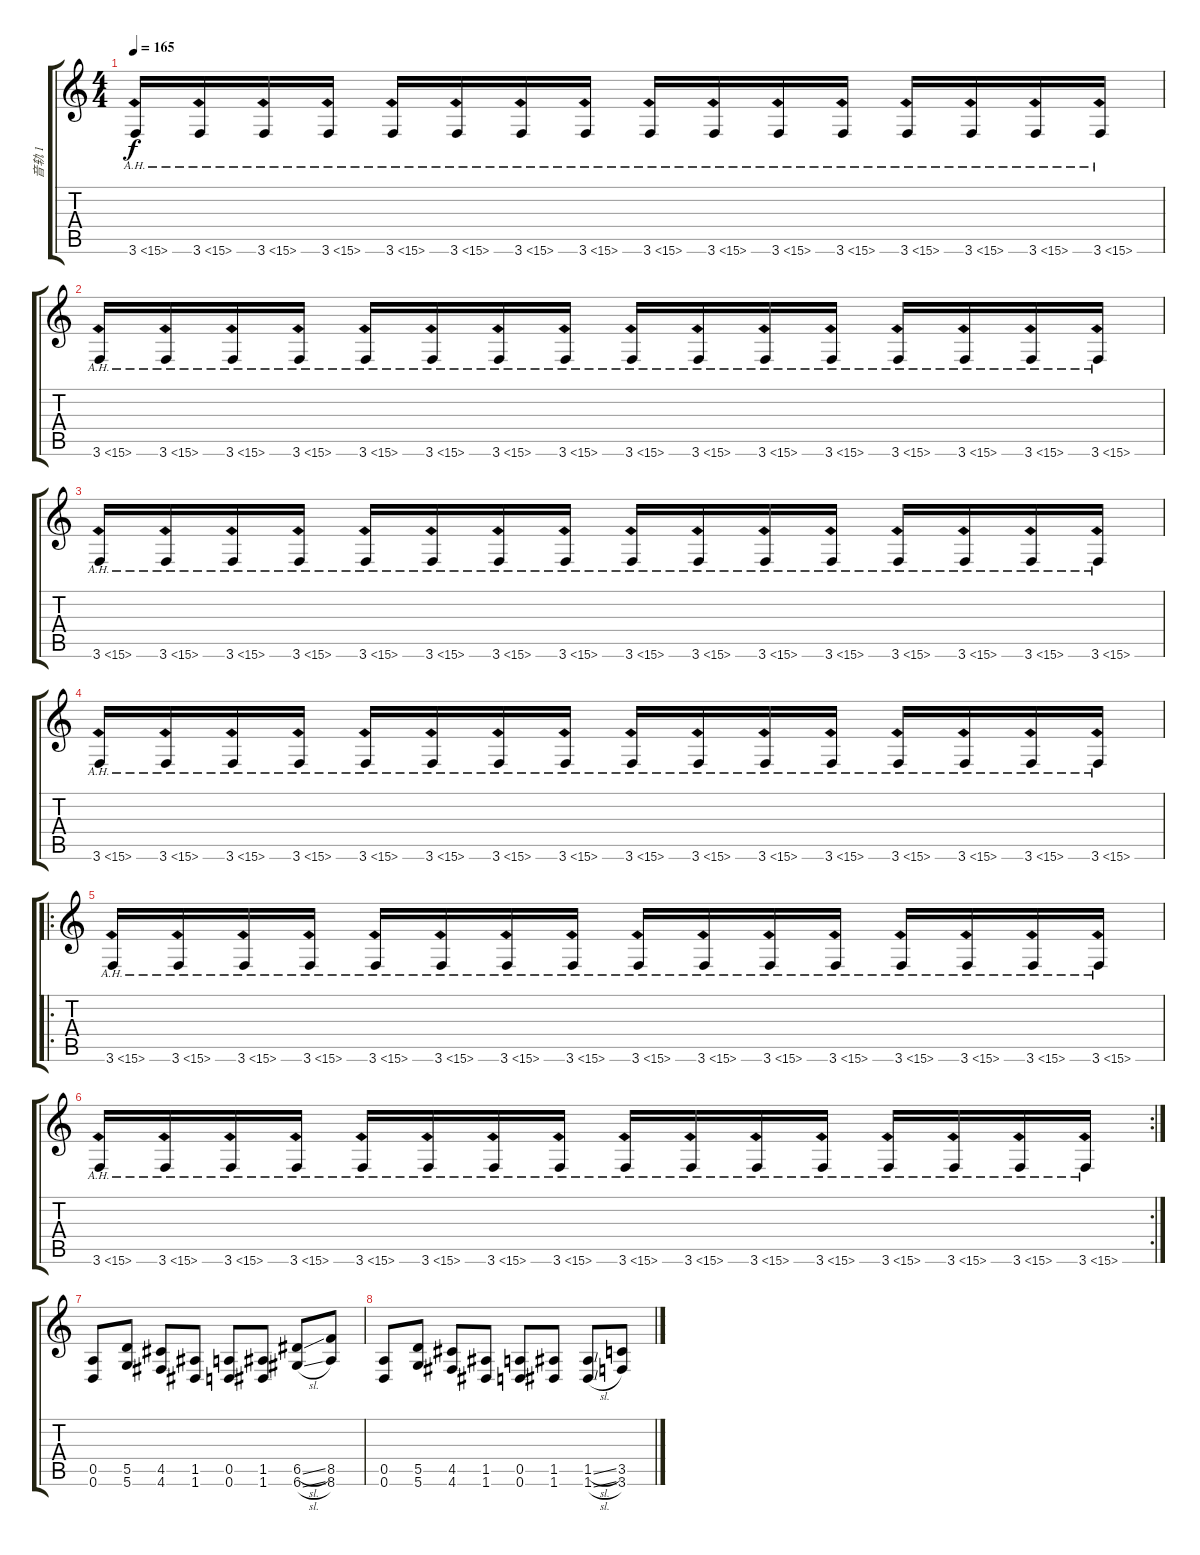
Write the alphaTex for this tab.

\track ("音轨 1" "音轨 1") {instrument distortionguitar}
\staff {score tabs}
\tuning (E4 B3 G3 D3 A2 D2) {hide}
\ts (4 4)
\tempo 165
\clef g2
\ks c
3.6{ah 12}.16{dy f} 3.6{ah 12}.16 3.6{ah 12}.16 3.6{ah 12}.16 3.6{ah 12}.16 3.6{ah 12}.16 3.6{ah 12}.16 3.6{ah 12}.16 3.6{ah 12}.16 3.6{ah 12}.16 3.6{ah 12}.16 3.6{ah 12}.16 3.6{ah 12}.16 3.6{ah 12}.16 3.6{ah 12}.16 3.6{ah 12}.16 |
3.6{ah 12}.16 3.6{ah 12}.16 3.6{ah 12}.16 3.6{ah 12}.16 3.6{ah 12}.16 3.6{ah 12}.16 3.6{ah 12}.16 3.6{ah 12}.16 3.6{ah 12}.16 3.6{ah 12}.16 3.6{ah 12}.16 3.6{ah 12}.16 3.6{ah 12}.16 3.6{ah 12}.16 3.6{ah 12}.16 3.6{ah 12}.16 |
3.6{ah 12}.16 3.6{ah 12}.16 3.6{ah 12}.16 3.6{ah 12}.16 3.6{ah 12}.16 3.6{ah 12}.16 3.6{ah 12}.16 3.6{ah 12}.16 3.6{ah 12}.16 3.6{ah 12}.16 3.6{ah 12}.16 3.6{ah 12}.16 3.6{ah 12}.16 3.6{ah 12}.16 3.6{ah 12}.16 3.6{ah 12}.16 |
3.6{ah 12}.16 3.6{ah 12}.16 3.6{ah 12}.16 3.6{ah 12}.16 3.6{ah 12}.16 3.6{ah 12}.16 3.6{ah 12}.16 3.6{ah 12}.16 3.6{ah 12}.16 3.6{ah 12}.16 3.6{ah 12}.16 3.6{ah 12}.16 3.6{ah 12}.16 3.6{ah 12}.16 3.6{ah 12}.16 3.6{ah 12}.16 |
\ro
3.6{ah 12}.16 3.6{ah 12}.16 3.6{ah 12}.16 3.6{ah 12}.16 3.6{ah 12}.16 3.6{ah 12}.16 3.6{ah 12}.16 3.6{ah 12}.16 3.6{ah 12}.16 3.6{ah 12}.16 3.6{ah 12}.16 3.6{ah 12}.16 3.6{ah 12}.16 3.6{ah 12}.16 3.6{ah 12}.16 3.6{ah 12}.16 |
\rc 2
3.6{ah 12}.16 3.6{ah 12}.16 3.6{ah 12}.16 3.6{ah 12}.16 3.6{ah 12}.16 3.6{ah 12}.16 3.6{ah 12}.16 3.6{ah 12}.16 3.6{ah 12}.16 3.6{ah 12}.16 3.6{ah 12}.16 3.6{ah 12}.16 3.6{ah 12}.16 3.6{ah 12}.16 3.6{ah 12}.16 3.6{ah 12}.16 |
(0.5 0.6).8 (5.5 5.6).8 (4.5 4.6).8 (1.5 1.6).8 (0.5 0.6).8 (1.5 1.6).8 (6.5{sl} 6.6{sl}).8 (8.5 8.6).8 |
(0.5 0.6).8 (5.5 5.6).8 (4.5 4.6).8 (1.5 1.6).8 (0.5 0.6).8 (1.5 1.6).8 (1.5{sl} 1.6{sl}).8 (3.5 3.6).8
